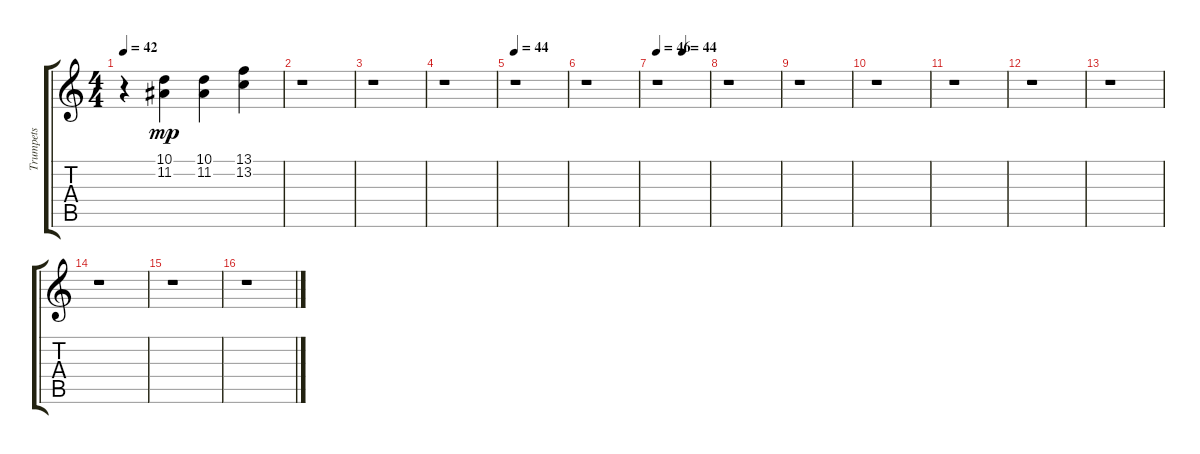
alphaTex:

\track ("Trumpets" "Trumpets") {instrument trumpet}
\staff {score tabs}
\tuning (E4 B3 G3 D3 A2 E2) {hide}
\ts (4 4)
\tempo 42
\clef g2
\ks c
r.4{dy p} (10.1 11.2).4{dy mp} (10.1 11.2).4 (13.1 13.2).4 |
r.1 |
r.1 |
r.1 |
\tempo 44
r.1 |
r.1 |
\tempo 46
\tempo (44 0.5)
r.1 |
r.1 |
r.1 |
r.1 |
r.1 |
r.1 |
r.1 |
r.1 |
r.1 |
r.1
